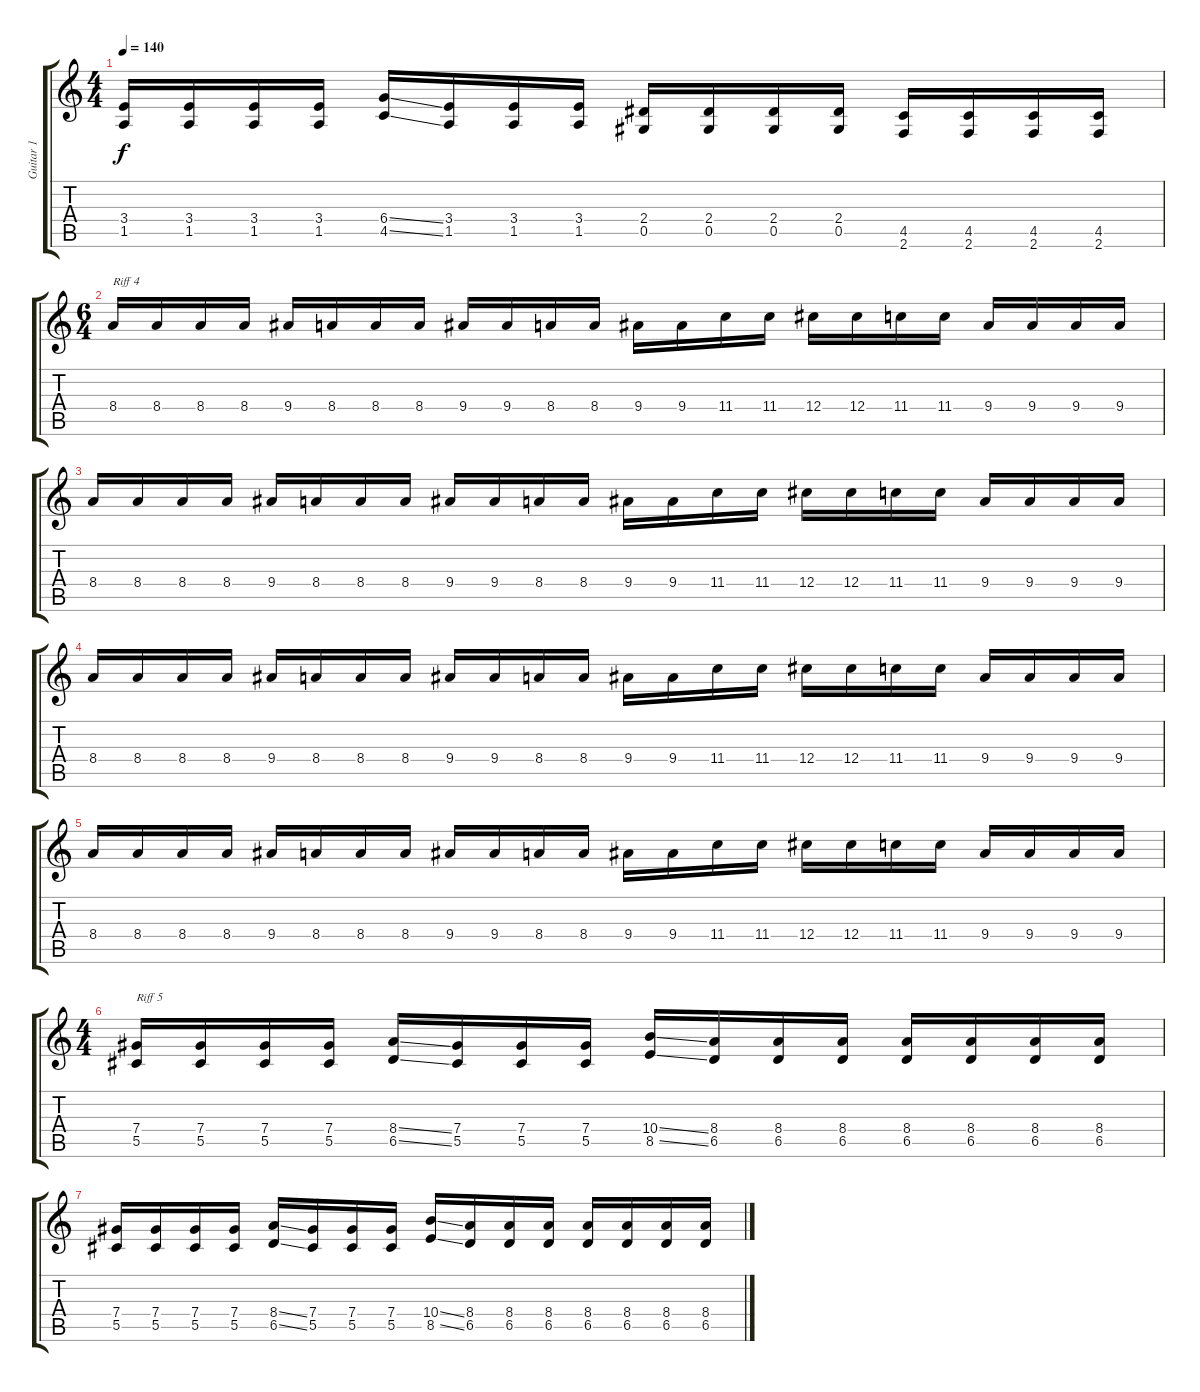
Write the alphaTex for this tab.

\track ("Guitar 1" "Guitar 1") {instrument distortionguitar}
\staff {score tabs}
\tuning (Eb4 Bb3 Gb3 Db3 Ab2 Eb2) {hide}
\ts (4 4)
\tempo 140
\clef g2
\ks c
(3.4 1.5).16{dy f} (3.4 1.5).16 (3.4 1.5).16 (3.4 1.5).16 (6.4{ss} 4.5{ss}).16 (3.4 1.5).16 (3.4 1.5).16 (3.4 1.5).16 (2.4 0.5).16 (2.4 0.5).16 (2.4 0.5).16 (2.4 0.5).16 (4.5 2.6).16 (4.5 2.6).16 (4.5 2.6).16 (4.5 2.6).16 |
\ts (6 4)
8.4.16{txt "Riff 4"} 8.4.16 8.4.16 8.4.16 9.4.16 8.4.16 8.4.16 8.4.16 9.4.16 9.4.16 8.4.16 8.4.16 9.4.16 9.4.16 11.4.16 11.4.16 12.4.16 12.4.16 11.4.16 11.4.16 9.4.16 9.4.16 9.4.16 9.4.16 |
8.4.16 8.4.16 8.4.16 8.4.16 9.4.16 8.4.16 8.4.16 8.4.16 9.4.16 9.4.16 8.4.16 8.4.16 9.4.16 9.4.16 11.4.16 11.4.16 12.4.16 12.4.16 11.4.16 11.4.16 9.4.16 9.4.16 9.4.16 9.4.16 |
8.4.16 8.4.16 8.4.16 8.4.16 9.4.16 8.4.16 8.4.16 8.4.16 9.4.16 9.4.16 8.4.16 8.4.16 9.4.16 9.4.16 11.4.16 11.4.16 12.4.16 12.4.16 11.4.16 11.4.16 9.4.16 9.4.16 9.4.16 9.4.16 |
8.4.16 8.4.16 8.4.16 8.4.16 9.4.16 8.4.16 8.4.16 8.4.16 9.4.16 9.4.16 8.4.16 8.4.16 9.4.16 9.4.16 11.4.16 11.4.16 12.4.16 12.4.16 11.4.16 11.4.16 9.4.16 9.4.16 9.4.16 9.4.16 |
\ts (4 4)
(7.4 5.5).16{txt "Riff 5"} (7.4 5.5).16 (7.4 5.5).16 (7.4 5.5).16 (8.4{ss} 6.5{ss}).16 (7.4 5.5).16 (7.4 5.5).16 (7.4 5.5).16 (10.4{ss} 8.5{ss}).16 (8.4 6.5).16 (8.4 6.5).16 (8.4 6.5).16 (8.4 6.5).16 (8.4 6.5).16 (8.4 6.5).16 (8.4 6.5).16 |
(7.4 5.5).16{txt " "} (7.4 5.5).16 (7.4 5.5).16 (7.4 5.5).16 (8.4{ss} 6.5{ss}).16 (7.4 5.5).16 (7.4 5.5).16 (7.4 5.5).16 (10.4{ss} 8.5{ss}).16 (8.4 6.5).16 (8.4 6.5).16 (8.4 6.5).16 (8.4 6.5).16 (8.4 6.5).16 (8.4 6.5).16 (8.4 6.5).16
